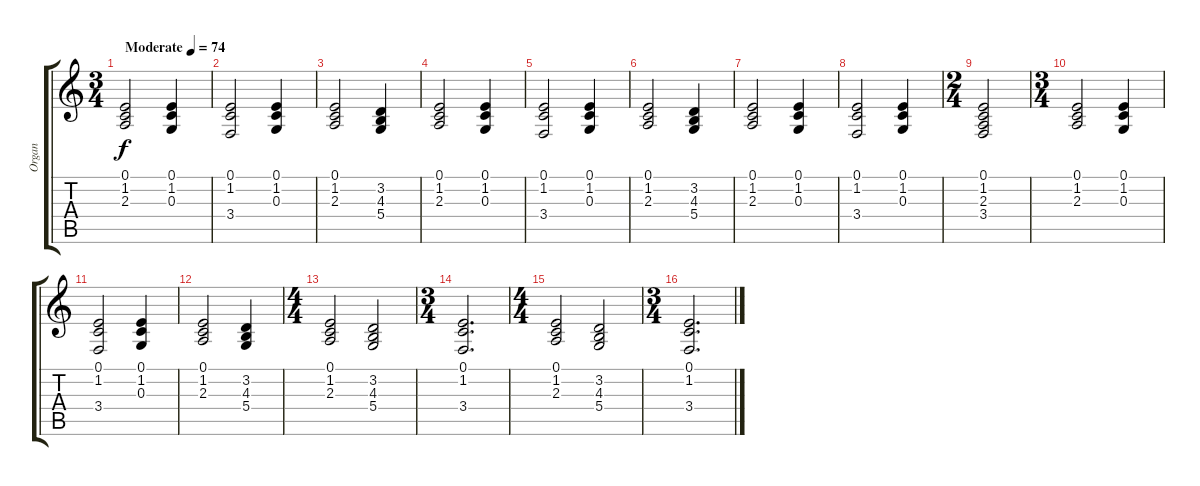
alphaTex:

\track ("Organ" "Organ") {instrument percussiveorgan}
\staff {score tabs}
\tuning (E4 B3 G3 D3 A2 E2) {hide}
\ts (3 4)
\tempo (74 "Moderate")
\clef g2
\ks c
(0.1 1.2 2.3).2{dy f instrument percussiveorgan} (0.1 1.2 0.3).4 |
(0.1 1.2 3.4).2 (0.1 1.2 0.3).4 |
(0.1 1.2 2.3).2 (3.2 4.3 5.4).4 |
(0.1 1.2 2.3).2 (0.1 1.2 0.3).4 |
(0.1 1.2 3.4).2 (0.1 1.2 0.3).4 |
(0.1 1.2 2.3).2 (3.2 4.3 5.4).4 |
(0.1 1.2 2.3).2 (0.1 1.2 0.3).4 |
(0.1 1.2 3.4).2 (0.1 1.2 0.3).4 |
\ts (2 4)
(0.1 1.2 2.3 3.4).2 |
\ts (3 4)
(0.1 1.2 2.3).2 (0.1 1.2 0.3).4 |
(0.1 1.2 3.4).2 (0.1 1.2 0.3).4 |
(0.1 1.2 2.3).2 (3.2 4.3 5.4).4 |
\ts (4 4)
(0.1 1.2 2.3).2 (3.2 4.3 5.4).2 |
\ts (3 4)
(0.1 1.2 3.4).2{d} |
\ts (4 4)
(0.1 1.2 2.3).2 (3.2 4.3 5.4).2 |
\ts (3 4)
(0.1 1.2 3.4).2{d}
